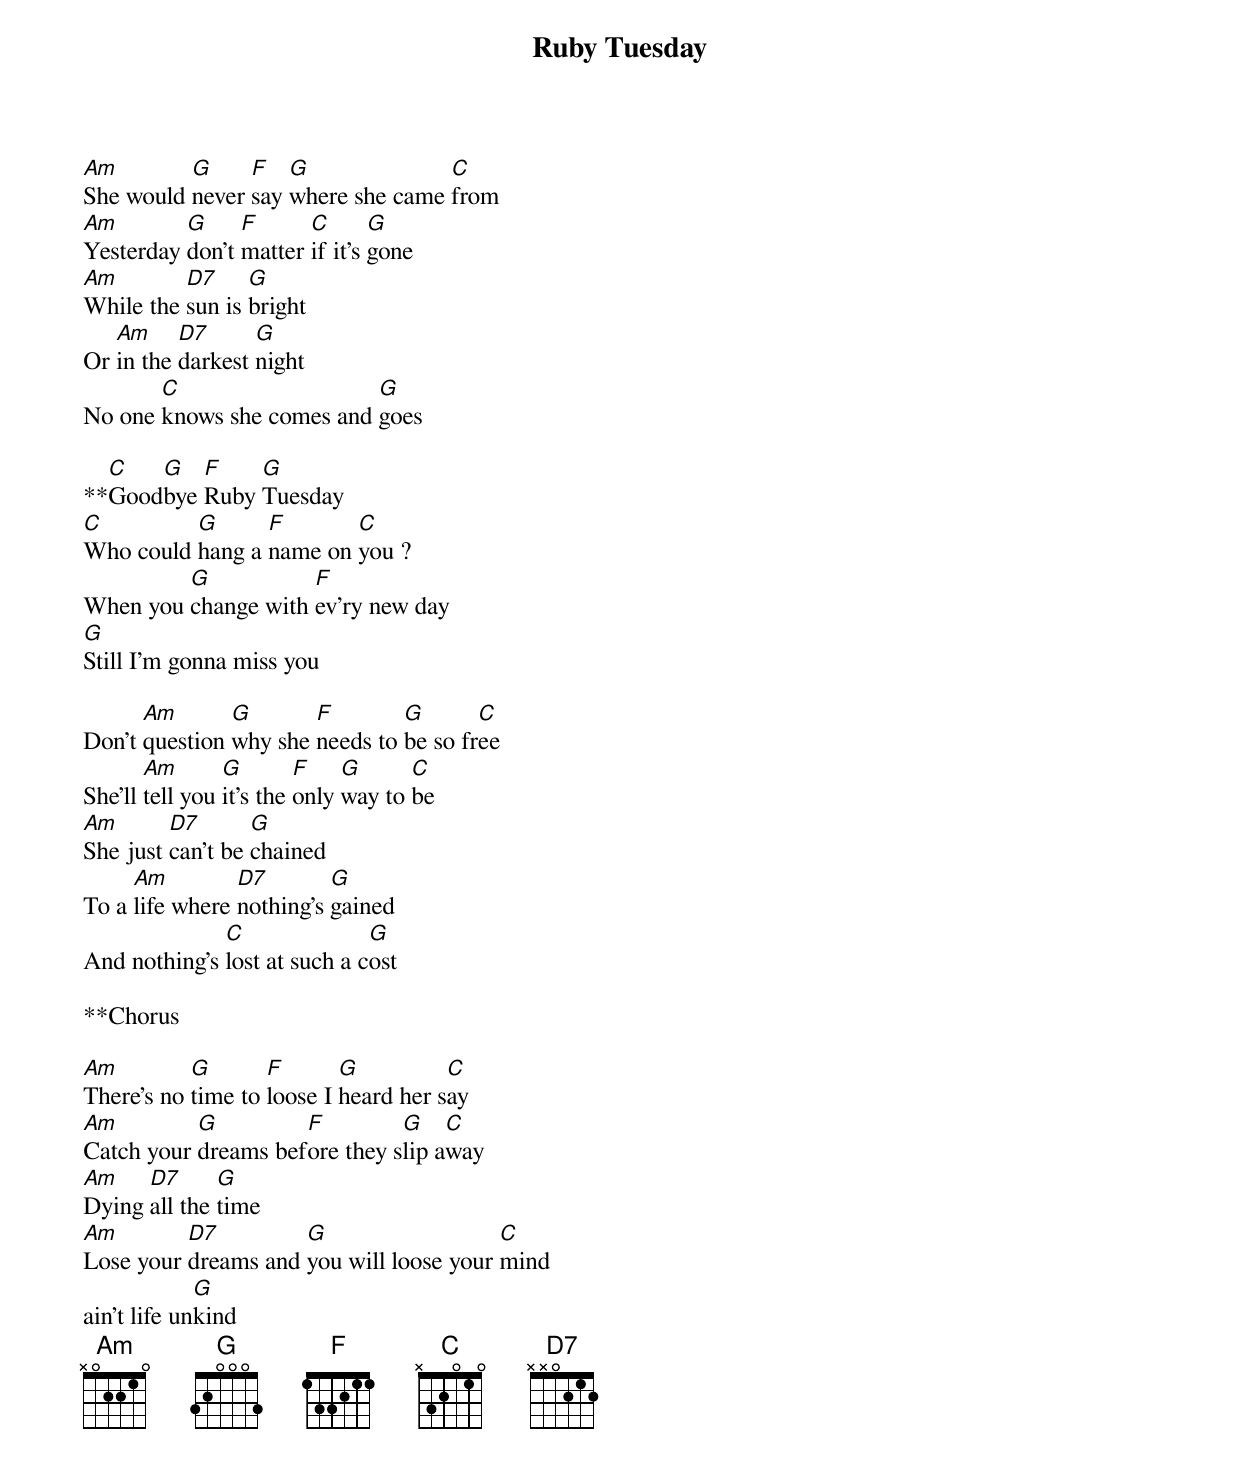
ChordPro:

{title:Ruby Tuesday}

[Am]She would [G]never [F]say [G]where she came [C]from
[Am]Yesterday [G]don't [F]matter [C]if it's [G]gone
[Am]While the [D7]sun is [G]bright
Or [Am]in the [D7]darkest [G]night
No one [C]knows she comes and [G]goes

**[C]Good[G]bye [F]Ruby [G]Tuesday
[C]Who could [G]hang a [F]name on [C]you ?
When you [G]change with [F]ev'ry new day
[G]Still I'm gonna miss you

Don't [Am]question [G]why she [F]needs to [G]be so fr[C]ee
She'll [Am]tell you [G]it's the [F]only [G]way to [C]be
[Am]She just [D7]can't be [G]chained
To a [Am]life where [D7]nothing's [G]gained
And nothing's [C]lost at such a c[G]ost

**Chorus

[Am]There's no [G]time to [F]loose I [G]heard her s[C]ay
[Am]Catch your [G]dreams bef[F]ore they s[G]lip a[C]way
[Am]Dying [D7]all the [G]time
[Am]Lose your [D7]dreams and [G]you will loose your [C]mind
ain't life un[G]kind
